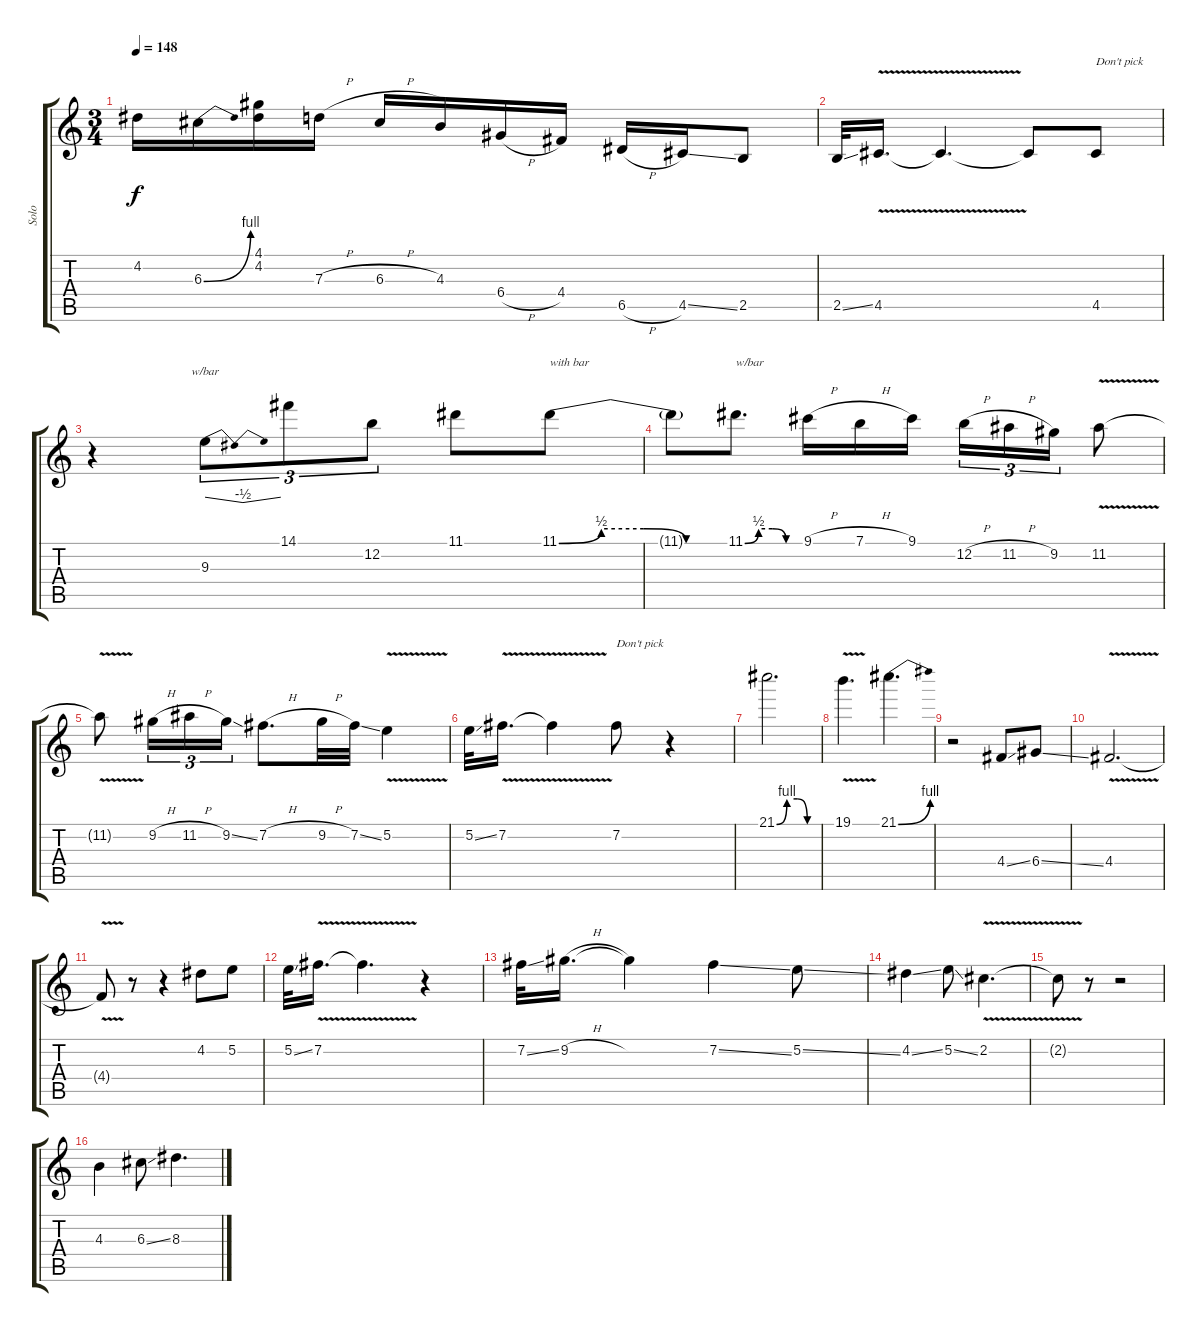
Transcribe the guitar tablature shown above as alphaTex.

\track ("Solo" "Solo") {instrument overdrivenguitar}
\staff {score tabs}
\tuning (E4 B3 G3 D3 A2 E2) {hide}
\ts (3 4)
\tempo 148
\clef g2
\ks c
4.2.16{dy f} 6.3{be (bend 0 0 60 4)}.16 (4.1 4.2).16 7.3{h}.16 6.3{h}.16 4.3.16 6.4{h}.16 4.4.16 6.5{h}.16 4.5{ss}.16 2.5.8 |
2.5{ss}.32 4.5{v}.16{d} 4.5{t}.4{d} 4.5{t}.8 4.5.8{txt "Don't pick"} |
r.4 9.3.8{tu (3 2) tbe (dip default 0 0 30 -2 60 0)} 14.1.8{tu (3 2)} 12.2.8{tu (3 2)} 11.1.8 11.1{be (custom 0 0 15 2 30 2 45 0 60 0)}.8{txt "with bar"} |
11.1{t}.8 11.1{be (custom 0 0 15 2 30 2 45 0 60 0)}.8{d txt "w/bar"} 9.1{h}.16 7.1{h}.16 9.1.16 12.2{h}.16{tu (3 2)} 11.2{h}.16{tu (3 2)} 9.2.16{tu (3 2)} 11.2{v}.8 |
11.2{t}.8 9.2{h}.16{tu (3 2)} 11.2{h}.16{tu (3 2)} 9.2{ss}.16{tu (3 2)} 7.2{h}.8{d} 9.2{h}.32 7.2{ss}.32 5.2{v}.4 |
5.2{ss}.32 7.2{v}.16{d} 7.2{t}.4 7.2.8{txt "Don't pick"} r.4 |
21.1{be (custom 0 0 15 4 30 4 45 0 60 0)}.2{d} |
19.1{v}.4{d} 21.1{be (bend 0 0 60 4)}.4{d} |
r.2 4.4{ss}.8 6.4{ss}.8 |
4.4{v}.2{d} |
4.4{t}.8 r.8 r.4 4.2.8 5.2.8 |
5.2{ss}.32 7.2{v}.16{d} 7.2{t}.4{d} r.4 |
7.2{ss}.32 9.2{h}.16{d} 9.2{t}.4 7.2{ss}.4 5.2{ss}.8 |
4.2{ss}.4 5.2{ss}.8 2.2{v}.4{d} |
2.2{t}.8 r.8 r.2 |
4.3.4 6.3{ss}.8 8.3.4{d}
